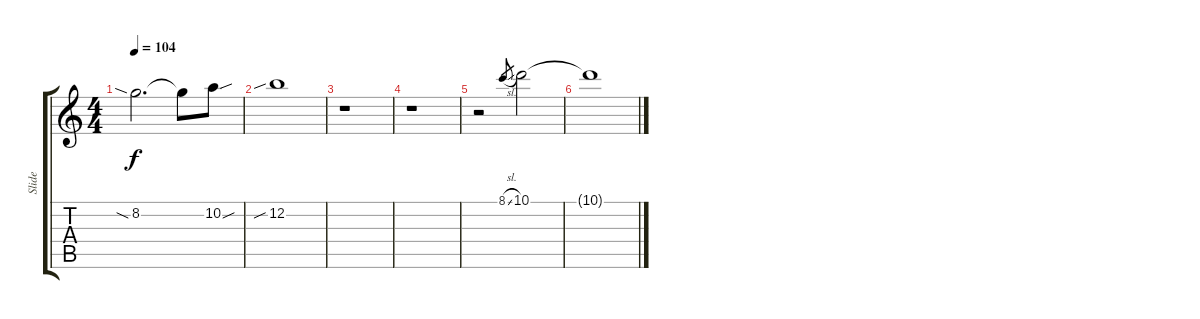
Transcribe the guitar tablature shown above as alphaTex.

\track ("Slide" "Slide") {instrument electricguitarjazz}
\staff {score tabs}
\tuning (E4 B3 G3 D3 A2 E2) {hide}
\ts (4 4)
\tempo 104
\clef g2
\ks c
8.2{sia}.2{d dy f} 8.2{t}.8 10.2{sou}.8 |
12.2{sib}.1 |
r.1 |
r.1 |
r.2 8.1{sl}.8{gr} 10.1.2 |
10.1{t}.1
